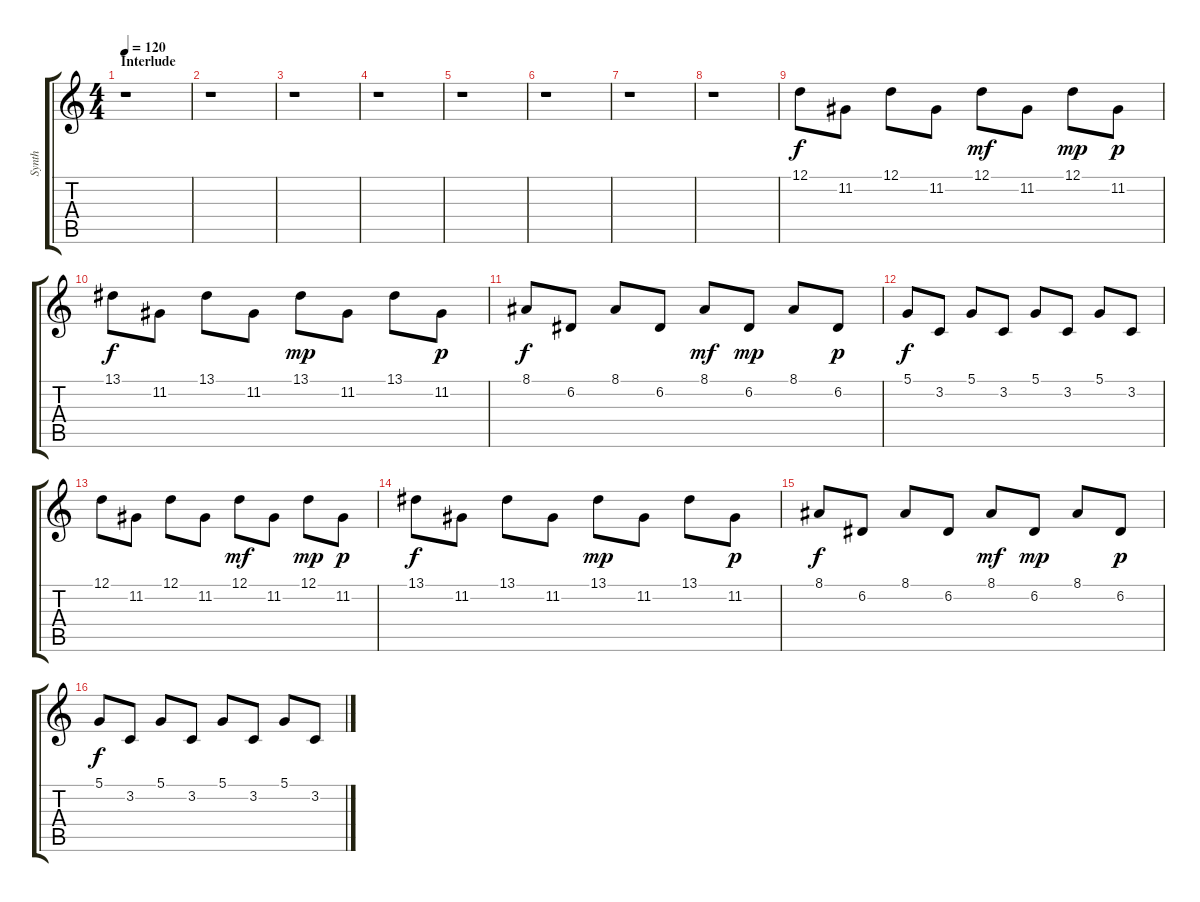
\track ("Synth" "Synth") {instrument electricpiano1}
\staff {score tabs}
\tuning (D4 A3 F3 C3 G2 C2) {hide}
\ts (4 4)
\section ("" "Interlude")
\tempo 120
\clef g2
\ks c
r.1{dy mf} |
r.1 |
r.1 |
r.1 |
r.1 |
r.1 |
r.1 |
r.1 |
12.1.8{dy f} 11.2.8 12.1.8 11.2.8 12.1.8{dy mf} 11.2.8 12.1.8{dy mp} 11.2.8{dy p} |
13.1.8{dy f} 11.2.8 13.1.8 11.2.8 13.1.8{dy mp} 11.2.8 13.1.8 11.2.8{dy p} |
8.1.8{dy f} 6.2.8 8.1.8 6.2.8 8.1.8{dy mf} 6.2.8{dy mp} 8.1.8 6.2.8{dy p} |
5.1.8{dy f} 3.2.8 5.1.8 3.2.8 5.1.8 3.2.8 5.1.8 3.2.8 |
12.1.8 11.2.8 12.1.8 11.2.8 12.1.8{dy mf} 11.2.8 12.1.8{dy mp} 11.2.8{dy p} |
13.1.8{dy f} 11.2.8 13.1.8 11.2.8 13.1.8{dy mp} 11.2.8 13.1.8 11.2.8{dy p} |
8.1.8{dy f} 6.2.8 8.1.8 6.2.8 8.1.8{dy mf} 6.2.8{dy mp} 8.1.8 6.2.8{dy p} |
5.1.8{dy f} 3.2.8 5.1.8 3.2.8 5.1.8 3.2.8 5.1.8 3.2.8
